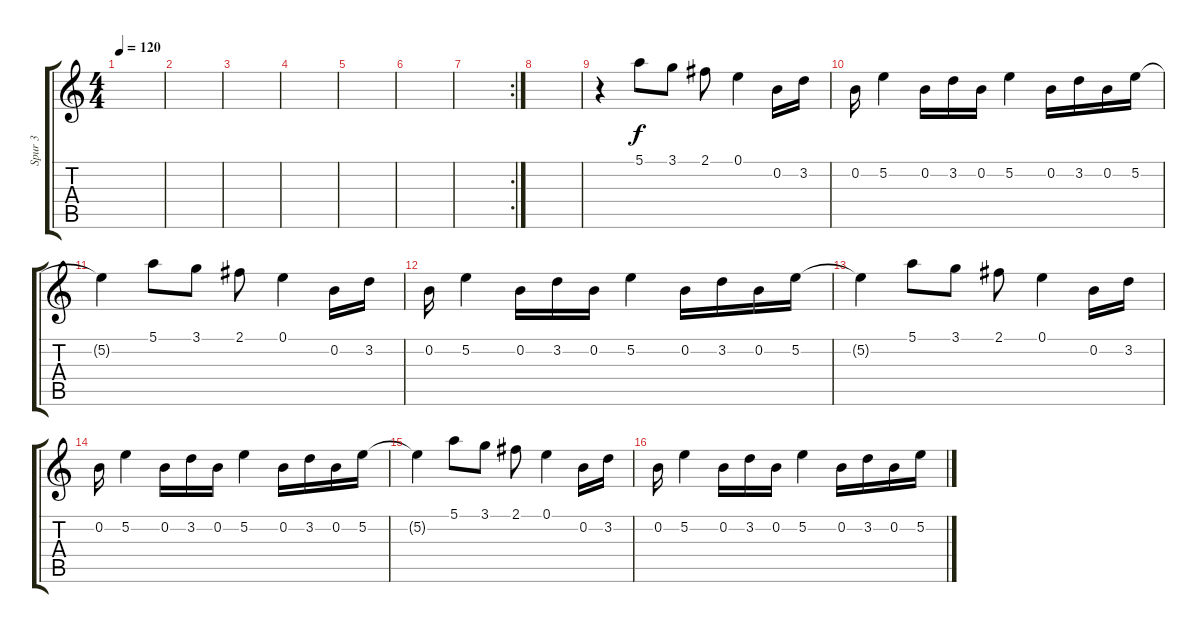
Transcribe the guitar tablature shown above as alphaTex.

\track ("Spur 3" "Spur 3") {instrument overdrivenguitar}
\staff {score tabs}
\tuning (E4 B3 G3 D3 A2 E2) {hide}
\ts (4 4)
\tempo 120
\clef g2
\ks c
|
|
|
|
|
|
\rc 2
|
|
r.4 5.1.8 3.1.8 2.1.8 0.1.4 0.2.16 3.2.16 |
0.2.16 5.2.4 0.2.16 3.2.16 0.2.16 5.2.4 0.2.16 3.2.16 0.2.16 5.2.16 |
5.2{t}.4 5.1.8 3.1.8 2.1.8 0.1.4 0.2.16 3.2.16 |
0.2.16 5.2.4 0.2.16 3.2.16 0.2.16 5.2.4 0.2.16 3.2.16 0.2.16 5.2.16 |
5.2{t}.4 5.1.8 3.1.8 2.1.8 0.1.4 0.2.16 3.2.16 |
0.2.16 5.2.4 0.2.16 3.2.16 0.2.16 5.2.4 0.2.16 3.2.16 0.2.16 5.2.16 |
5.2{t}.4 5.1.8 3.1.8 2.1.8 0.1.4 0.2.16 3.2.16 |
0.2.16 5.2.4 0.2.16 3.2.16 0.2.16 5.2.4 0.2.16 3.2.16 0.2.16 5.2.16
